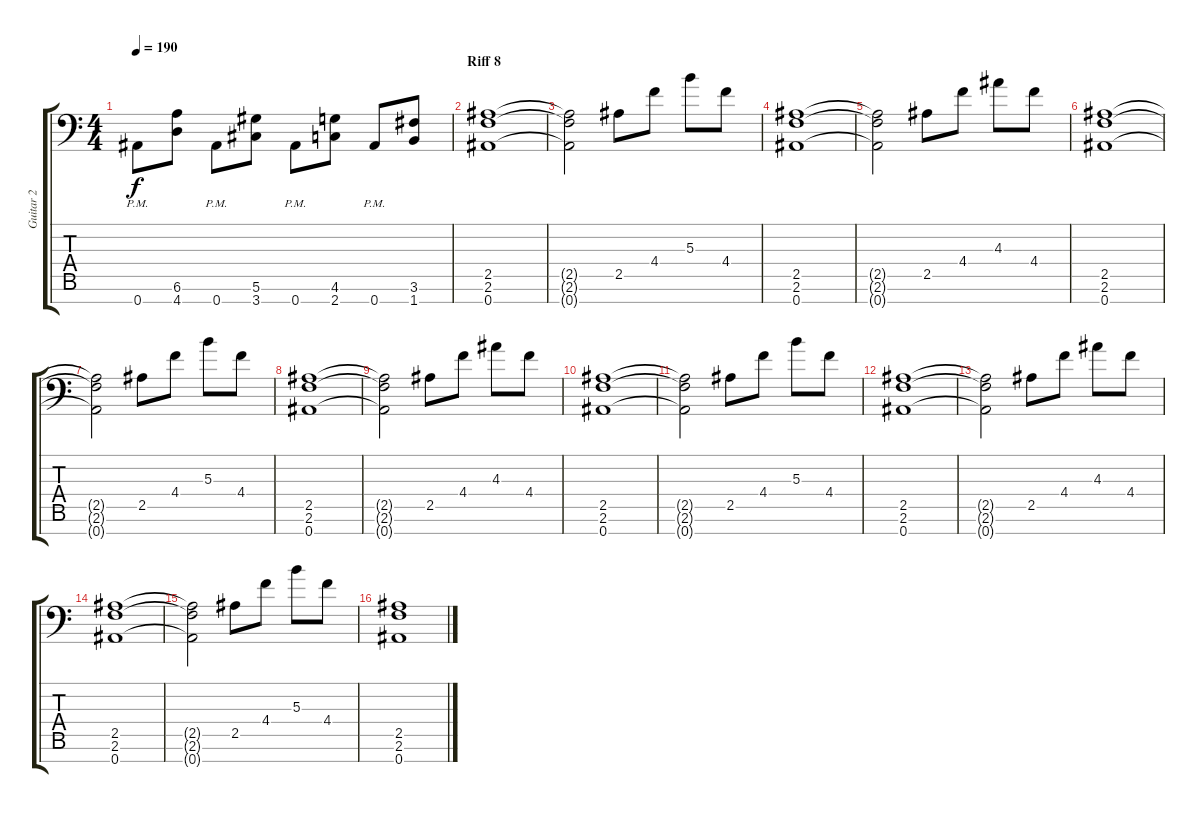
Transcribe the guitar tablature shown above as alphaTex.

\track ("Guitar 2" "Guitar 2") {instrument distortionguitar}
\staff {score tabs}
\tuning (Eb4 Bb3 Gb3 Db3 Ab2 Eb2 Bb1) {hide}
\ts (4 4)
\tempo 190
\clef f4
\ks c
0.7{pm}.8{dy f} (6.6 4.7).8 0.7{pm}.8 (5.6 3.7).8 0.7{pm}.8 (4.6 2.7).8 0.7{pm}.8 (3.6 1.7).8 |
\section ("" "Riff 8")
(2.5 2.6 0.7).1 |
(2.5{t} 2.6{t} 0.7{t}).2 2.5.8 4.4.8 5.3.8 4.4.8 |
(2.5 2.6 0.7).1 |
(2.5{t} 2.6{t} 0.7{t}).2 2.5.8 4.4.8 4.3.8 4.4.8 |
(2.5 2.6 0.7).1 |
(2.5{t} 2.6{t} 0.7{t}).2 2.5.8 4.4.8 5.3.8 4.4.8 |
(2.5 2.6 0.7).1 |
(2.5{t} 2.6{t} 0.7{t}).2 2.5.8 4.4.8 4.3.8 4.4.8 |
(2.5 2.6 0.7).1 |
(2.5{t} 2.6{t} 0.7{t}).2 2.5.8 4.4.8 5.3.8 4.4.8 |
(2.5 2.6 0.7).1 |
(2.5{t} 2.6{t} 0.7{t}).2 2.5.8 4.4.8 4.3.8 4.4.8 |
(2.5 2.6 0.7).1 |
(2.5{t} 2.6{t} 0.7{t}).2 2.5.8 4.4.8 5.3.8 4.4.8 |
(2.5 2.6 0.7).1
